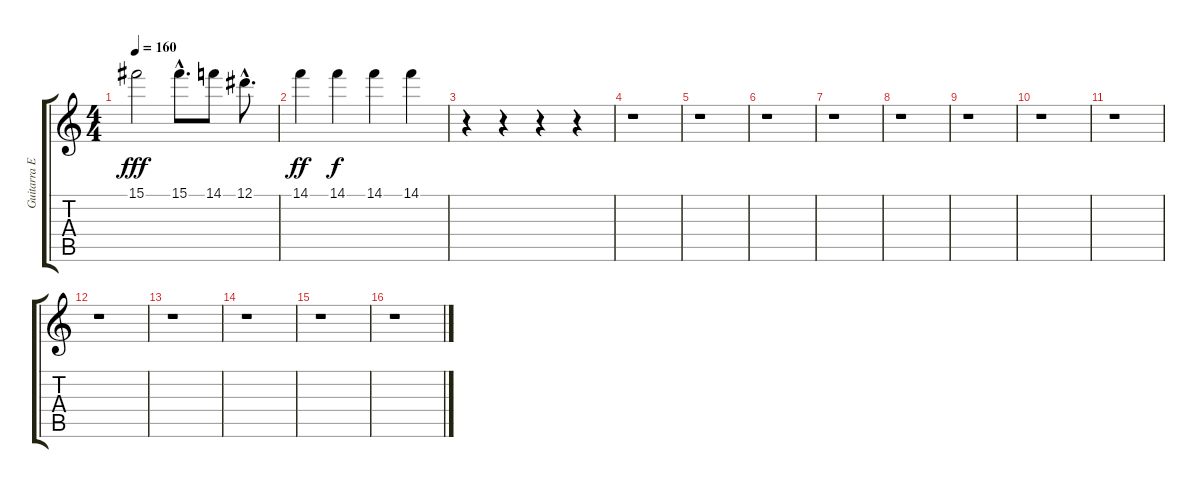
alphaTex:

\track ("Guitarra Eb solo" "Guitarra E") {instrument overdrivenguitar}
\staff {score tabs}
\tuning (Eb4 Bb3 Gb3 Db3 Ab2 Eb2) {hide}
\ts (4 4)
\tempo 160
\clef g2
\ks c
15.1.2{dy fff} 15.1{hac}.8{d} 14.1.8 12.1{hac}.8{d} |
14.1.4{dy ff} 14.1.4{dy f} 14.1.4 14.1.4 |
r.4 r.4 r.4 r.4 |
r.1 |
r.1 |
r.1 |
r.1 |
r.1 |
r.1 |
r.1 |
r.1 |
r.1 |
r.1 |
r.1 |
r.1 |
r.1
